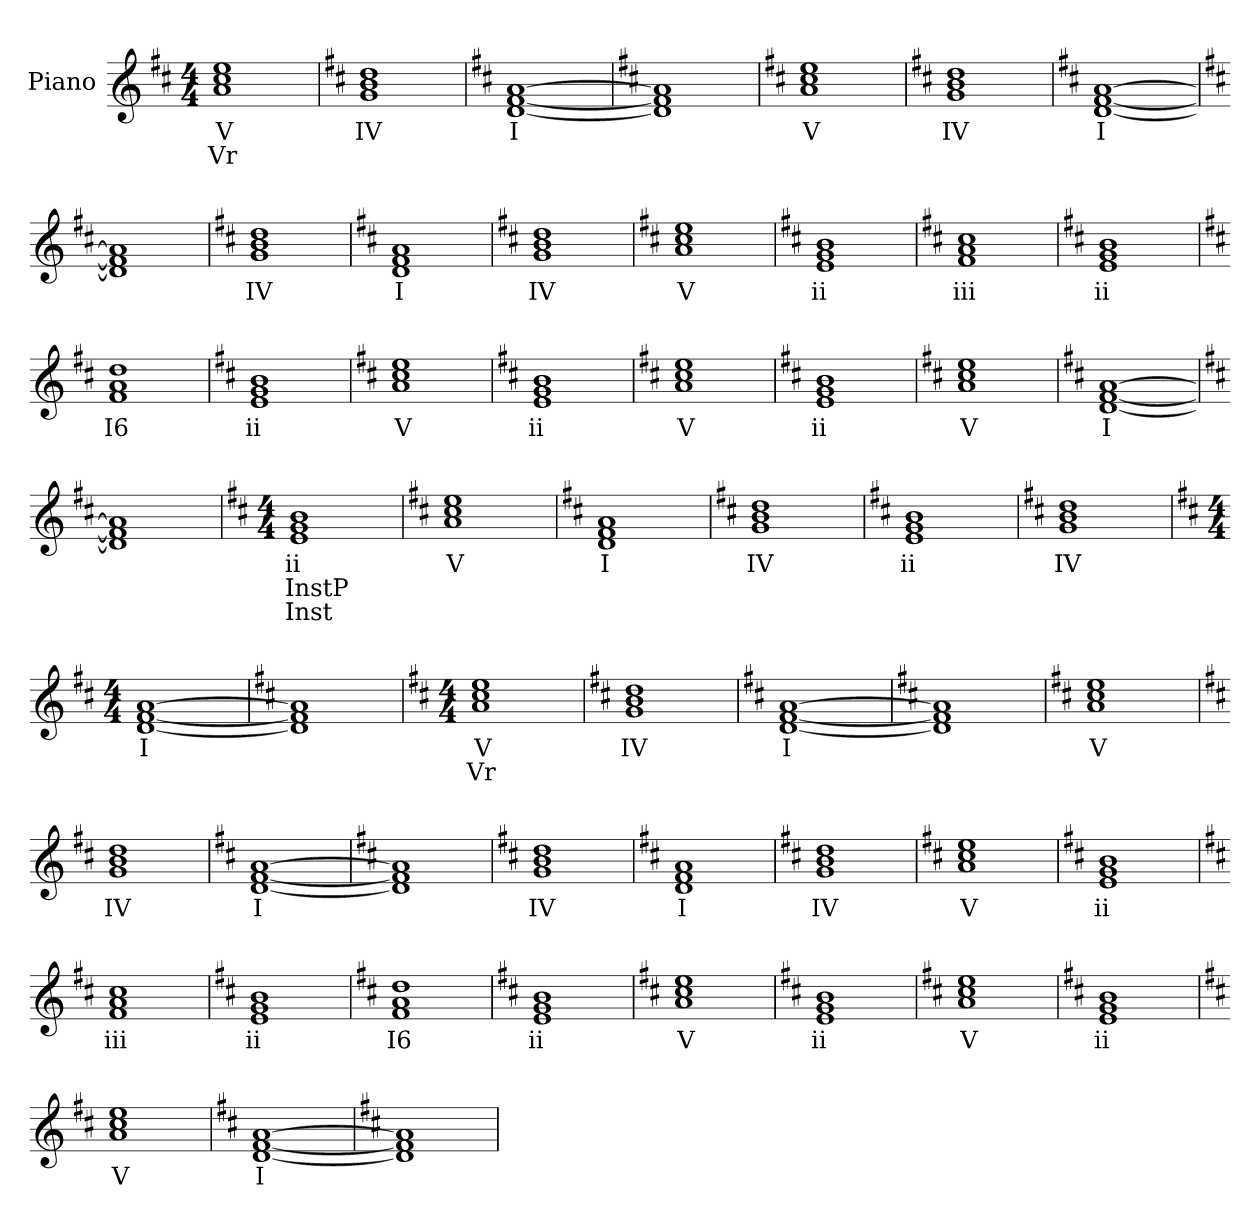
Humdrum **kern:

**kern	**text	**text	**text
*part1	*part1	*part1	*part1
*staff1	*staff1	*staff1	*staff1
*I"Piano	*	*	*
*I'Pno	*	*	*
*k[f#c#]	*	*	*
*D:	*	*	*
*M4/4	*	*	*
=	=	=	=
1a 1cc# 1ee	V	Vr	.
=	=	=	=
*k[f#c#]	*	*	*
*D:	*	*	*
1g 1b 1dd	IV	.	.
=	=	=	=
*k[f#c#]	*	*	*
*D:	*	*	*
[1d [1f# [1a	I	.	.
=	=	=	=
*k[f#c#]	*	*	*
*D:	*	*	*
1d] 1f#] 1a]	.	.	.
=	=	=	=
*k[f#c#]	*	*	*
*D:	*	*	*
1a 1cc# 1ee	V	.	.
=	=	=	=
*k[f#c#]	*	*	*
*D:	*	*	*
1g 1b 1dd	IV	.	.
=	=	=	=
*k[f#c#]	*	*	*
*D:	*	*	*
[1d [1f# [1a	I	.	.
=	=	=	=
*k[f#c#]	*	*	*
*D:	*	*	*
1d] 1f#] 1a]	.	.	.
=	=	=	=
*k[f#c#]	*	*	*
*D:	*	*	*
1g 1b 1dd	IV	.	.
=	=	=	=
*k[f#c#]	*	*	*
*D:	*	*	*
1d 1f# 1a	I	.	.
=	=	=	=
*k[f#c#]	*	*	*
*D:	*	*	*
1g 1b 1dd	IV	.	.
=	=	=	=
*k[f#c#]	*	*	*
*D:	*	*	*
1a 1cc# 1ee	V	.	.
=	=	=	=
*k[f#c#]	*	*	*
*D:	*	*	*
1e 1g 1b	ii	.	.
=	=	=	=
*k[f#c#]	*	*	*
*D:	*	*	*
1f# 1a 1cc#	iii	.	.
=	=	=	=
*k[f#c#]	*	*	*
*D:	*	*	*
1e 1g 1b	ii	.	.
=	=	=	=
*k[f#c#]	*	*	*
*D:	*	*	*
1f# 1a 1dd	I6	.	.
=	=	=	=
*k[f#c#]	*	*	*
*D:	*	*	*
1e 1g 1b	ii	.	.
=	=	=	=
*k[f#c#]	*	*	*
*D:	*	*	*
1a 1cc# 1ee	V	.	.
=	=	=	=
*k[f#c#]	*	*	*
*D:	*	*	*
1e 1g 1b	ii	.	.
=	=	=	=
*k[f#c#]	*	*	*
*D:	*	*	*
1a 1cc# 1ee	V	.	.
=	=	=	=
*k[f#c#]	*	*	*
*D:	*	*	*
1e 1g 1b	ii	.	.
=	=	=	=
*k[f#c#]	*	*	*
*D:	*	*	*
1a 1cc# 1ee	V	.	.
=	=	=	=
*k[f#c#]	*	*	*
*D:	*	*	*
[1d [1f# [1a	I	.	.
=	=	=	=
*k[f#c#]	*	*	*
*D:	*	*	*
1d] 1f#] 1a]	.	.	.
=	=	=	=
*k[f#c#]	*	*	*
*D:	*	*	*
*M4/4	*	*	*
1e 1g 1b	ii	InstP	Inst
=	=	=	=
*k[f#c#]	*	*	*
*D:	*	*	*
1a 1cc# 1ee	V	.	.
=	=	=	=
*k[f#c#]	*	*	*
*D:	*	*	*
1d 1f# 1a	I	.	.
=	=	=	=
*k[f#c#]	*	*	*
*D:	*	*	*
1g 1b 1dd	IV	.	.
=	=	=	=
*k[f#c#]	*	*	*
*D:	*	*	*
1e 1g 1b	ii	.	.
=	=	=	=
*k[f#c#]	*	*	*
*D:	*	*	*
1g 1b 1dd	IV	.	.
=	=	=	=
*k[f#c#]	*	*	*
*D:	*	*	*
*M4/4	*	*	*
[1d [1f# [1a	I	.	.
=	=	=	=
*k[f#c#]	*	*	*
*D:	*	*	*
1d] 1f#] 1a]	.	.	.
=	=	=	=
*k[f#c#]	*	*	*
*D:	*	*	*
*M4/4	*	*	*
1a 1cc# 1ee	V	Vr	.
=	=	=	=
*k[f#c#]	*	*	*
*D:	*	*	*
1g 1b 1dd	IV	.	.
=	=	=	=
*k[f#c#]	*	*	*
*D:	*	*	*
[1d [1f# [1a	I	.	.
=	=	=	=
*k[f#c#]	*	*	*
*D:	*	*	*
1d] 1f#] 1a]	.	.	.
=	=	=	=
*k[f#c#]	*	*	*
*D:	*	*	*
1a 1cc# 1ee	V	.	.
=	=	=	=
*k[f#c#]	*	*	*
*D:	*	*	*
1g 1b 1dd	IV	.	.
=	=	=	=
*k[f#c#]	*	*	*
*D:	*	*	*
[1d [1f# [1a	I	.	.
=	=	=	=
*k[f#c#]	*	*	*
*D:	*	*	*
1d] 1f#] 1a]	.	.	.
=	=	=	=
*k[f#c#]	*	*	*
*D:	*	*	*
1g 1b 1dd	IV	.	.
=	=	=	=
*k[f#c#]	*	*	*
*D:	*	*	*
1d 1f# 1a	I	.	.
=	=	=	=
*k[f#c#]	*	*	*
*D:	*	*	*
1g 1b 1dd	IV	.	.
=	=	=	=
*k[f#c#]	*	*	*
*D:	*	*	*
1a 1cc# 1ee	V	.	.
=	=	=	=
*k[f#c#]	*	*	*
*D:	*	*	*
1e 1g 1b	ii	.	.
=	=	=	=
*k[f#c#]	*	*	*
*D:	*	*	*
1f# 1a 1cc#	iii	.	.
=	=	=	=
*k[f#c#]	*	*	*
*D:	*	*	*
1e 1g 1b	ii	.	.
=	=	=	=
*k[f#c#]	*	*	*
*D:	*	*	*
1f# 1a 1dd	I6	.	.
=	=	=	=
*k[f#c#]	*	*	*
*D:	*	*	*
1e 1g 1b	ii	.	.
=	=	=	=
*k[f#c#]	*	*	*
*D:	*	*	*
1a 1cc# 1ee	V	.	.
=	=	=	=
*k[f#c#]	*	*	*
*D:	*	*	*
1e 1g 1b	ii	.	.
=	=	=	=
*k[f#c#]	*	*	*
*D:	*	*	*
1a 1cc# 1ee	V	.	.
=	=	=	=
*k[f#c#]	*	*	*
*D:	*	*	*
1e 1g 1b	ii	.	.
=	=	=	=
*k[f#c#]	*	*	*
*D:	*	*	*
1a 1cc# 1ee	V	.	.
=	=	=	=
*k[f#c#]	*	*	*
*D:	*	*	*
[1d [1f# [1a	I	.	.
=	=	=	=
*k[f#c#]	*	*	*
*D:	*	*	*
1d] 1f#] 1a]	.	.	.
=	=	=	=
*-	*-	*-	*-
